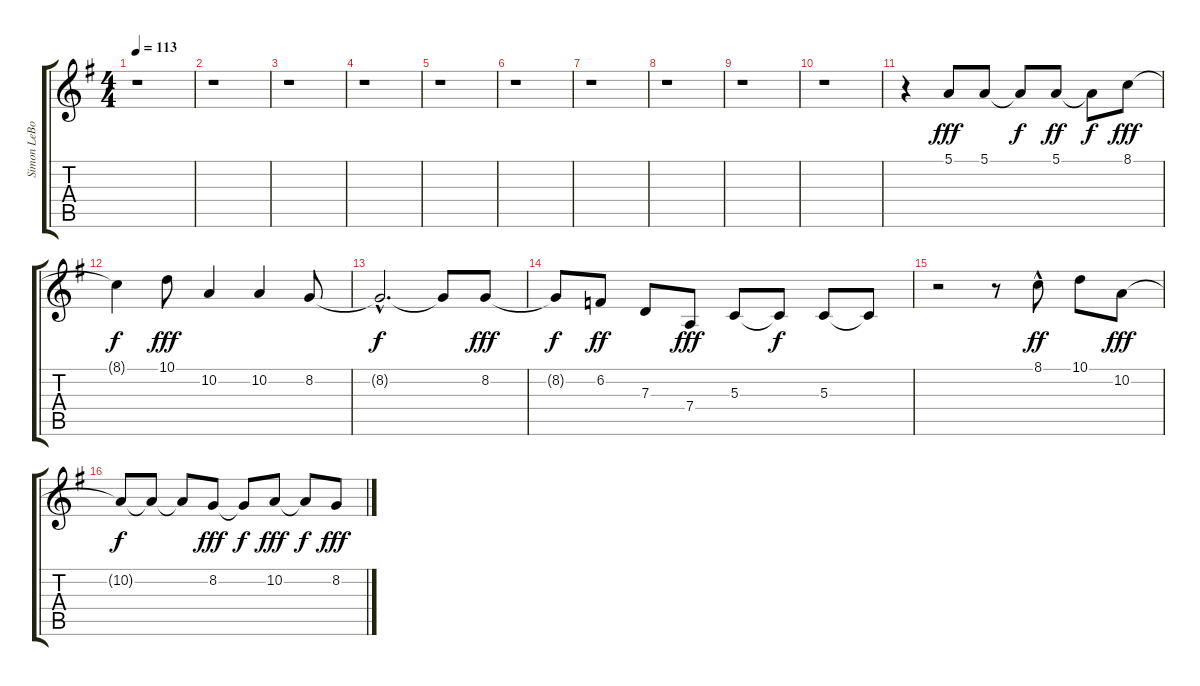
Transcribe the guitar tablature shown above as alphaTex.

\track ("Simon LeBon" "Simon LeBo") {instrument altosax}
\staff {score tabs}
\tuning (E4 B3 G3 D3 A2 E2) {hide}
\ts (4 4)
\tempo 113
\clef g2
\ks g
r.1{dy fff instrument altosax} |
r.1 |
r.1 |
r.1 |
r.1 |
r.1 |
r.1 |
r.1 |
r.1 |
r.1 |
r.4 5.1.8 5.1.8 5.1{t}.8{dy f} 5.1.8{dy ff} 5.1{t}.8{dy f} 8.1.8{dy fff} |
8.1{t}.4{dy f} 10.1.8{dy fff} 10.2.4 10.2.4 8.2.8 |
8.2{hac t}.2{d dy f} 8.2{t}.8 8.2.8{dy fff} |
8.2{t}.8{dy f} 6.2.8{dy ff} 7.3.8 7.4.8{dy fff} 5.3.8 5.3{t}.8{dy f} 5.3.8 5.3{t}.8 |
r.2 r.8 8.1{hac}.8{dy ff} 10.1.8 10.2.8{dy fff} |
10.2{t}.8{dy f} 10.2{t}.8 10.2{t}.8 8.2.8{dy fff} 8.2{t}.8{dy f} 10.2.8{dy fff} 10.2{t}.8{dy f} 8.2.8{dy fff}
